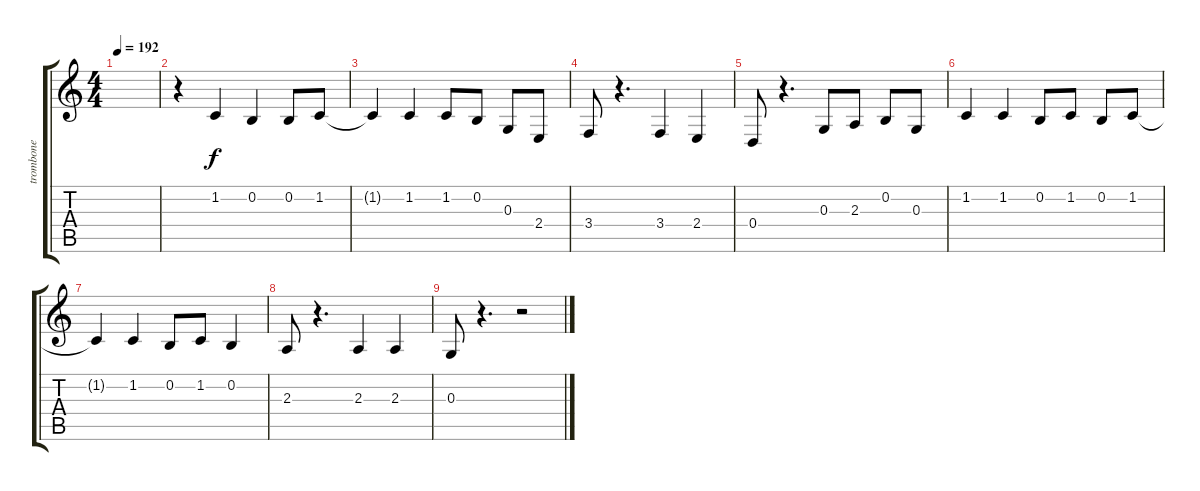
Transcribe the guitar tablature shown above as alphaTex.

\track ("trombone" "trombone") {instrument trombone}
\staff {score tabs}
\tuning (E4 B3 G3 D3 A2 E2) {hide}
\ts (4 4)
\tempo 192
\clef g2
\ks c
|
r.4 1.2.4 0.2.4 0.2.8 1.2.8 |
1.2{t}.4 1.2.4 1.2.8 0.2.8 0.3.8 2.4.8 |
3.4.8 r.4{d} 3.4.4 2.4.4 |
0.4.8 r.4{d} 0.3.8 2.3.8 0.2.8 0.3.8 |
1.2.4 1.2.4 0.2.8 1.2.8 0.2.8 1.2.8 |
1.2{t}.4 1.2.4 0.2.8 1.2.8 0.2.4 |
2.3.8 r.4{d} 2.3.4 2.3.4 |
0.3.8 r.4{d} r.2
